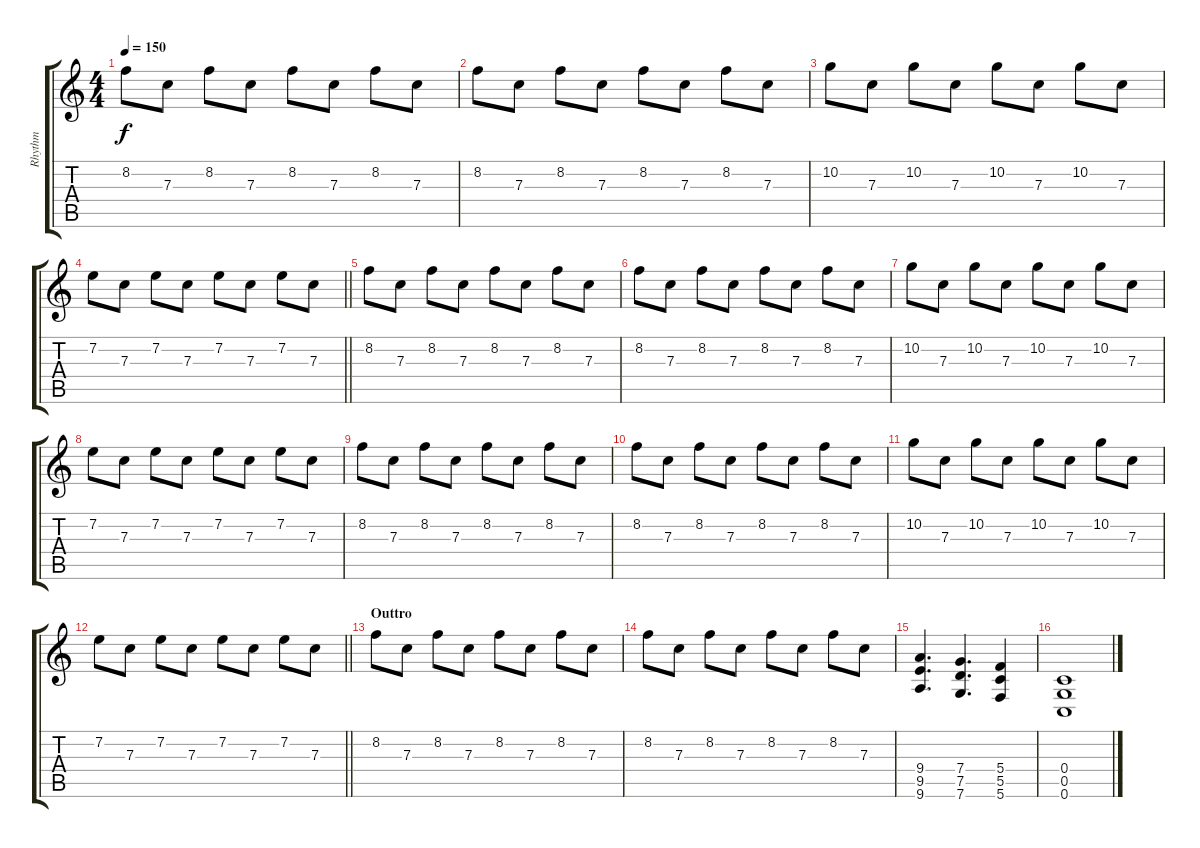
\track ("Rhythm" "Rhythm") {instrument distortionguitar}
\staff {score tabs}
\tuning (D4 A3 F3 C3 G2 C2) {hide}
\ts (4 4)
\tempo 150
\clef g2
\ks c
8.2.8{dy f} 7.3.8 8.2.8 7.3.8 8.2.8 7.3.8 8.2.8 7.3.8 |
8.2.8 7.3.8 8.2.8 7.3.8 8.2.8 7.3.8 8.2.8 7.3.8 |
10.2.8 7.3.8 10.2.8 7.3.8 10.2.8 7.3.8 10.2.8 7.3.8 |
\barLineRight lightlight
7.2.8 7.3.8 7.2.8 7.3.8 7.2.8 7.3.8 7.2.8 7.3.8 |
8.2.8 7.3.8 8.2.8 7.3.8 8.2.8 7.3.8 8.2.8 7.3.8 |
8.2.8 7.3.8 8.2.8 7.3.8 8.2.8 7.3.8 8.2.8 7.3.8 |
10.2.8 7.3.8 10.2.8 7.3.8 10.2.8 7.3.8 10.2.8 7.3.8 |
7.2.8 7.3.8 7.2.8 7.3.8 7.2.8 7.3.8 7.2.8 7.3.8 |
8.2.8 7.3.8 8.2.8 7.3.8 8.2.8 7.3.8 8.2.8 7.3.8 |
8.2.8 7.3.8 8.2.8 7.3.8 8.2.8 7.3.8 8.2.8 7.3.8 |
10.2.8 7.3.8 10.2.8 7.3.8 10.2.8 7.3.8 10.2.8 7.3.8 |
\barLineRight lightlight
7.2.8 7.3.8 7.2.8 7.3.8 7.2.8 7.3.8 7.2.8 7.3.8 |
\section ("" "Outtro")
8.2.8 7.3.8 8.2.8 7.3.8 8.2.8 7.3.8 8.2.8 7.3.8 |
8.2.8 7.3.8 8.2.8 7.3.8 8.2.8 7.3.8 8.2.8 7.3.8 |
(9.4 9.5 9.6).4{d} (7.4 7.5 7.6).4{d} (5.4 5.5 5.6).4 |
(0.4 0.5 0.6).1
